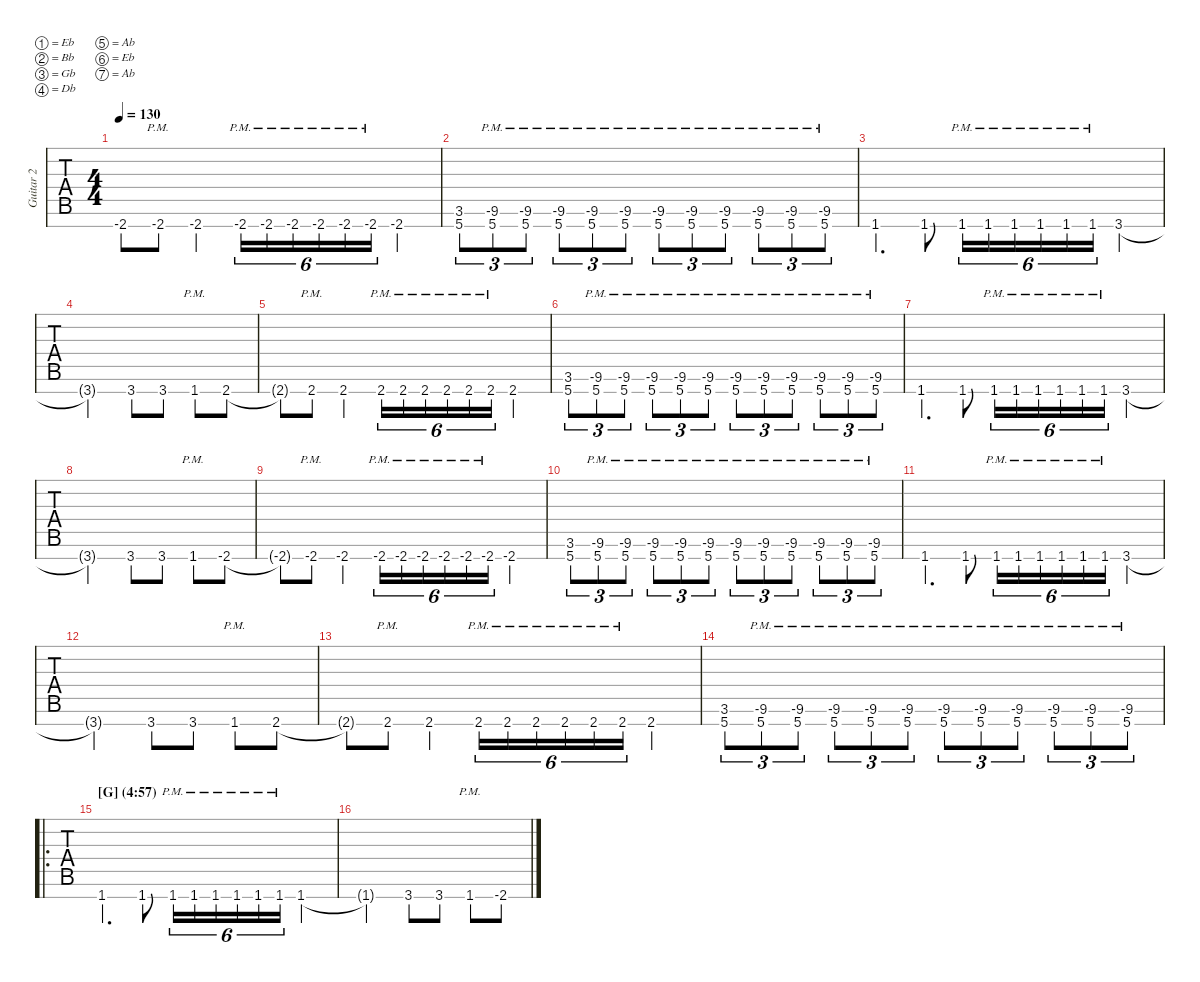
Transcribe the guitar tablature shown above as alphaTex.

\defaultSystemsLayout 4
\hideDynamics
\bracketExtendMode nobrackets
\multiTrackTrackNamePolicy allsystems
\firstSystemTrackNameMode fullname
\otherSystemsTrackNameMode fullname
\track ("Guitar 2" "Guitar 2") {instrument overdrivenguitar}
\staff {tabs}
\tuning (Eb4 Bb3 Gb3 Db3 Ab2 Eb2 Ab1)
\ts (4 4)
\tempo 130
\clef g2
\ks aminor
-2.7{t acc #}.8{dy mf} -2.7{pm acc #}.8 -2.7{acc #}.4 -2.7{pm acc #}.16{tu (6 4)} -2.7{pm acc #}.16{tu (6 4)} -2.7{pm acc #}.16{tu (6 4)} -2.7{pm acc #}.16{tu (6 4)} -2.7{pm acc #}.16{tu (6 4)} -2.7{pm acc #}.16{tu (6 4)} -2.7{acc #}.4 |
(5.7{acc #} 3.6{acc #}).8{tu (3 2)} (-9.6{pm acc #} 5.7{pm acc #}).8{tu (3 2)} (-9.6{pm acc #} 5.7{pm acc #}).8{tu (3 2)} (-9.6{pm acc #} 5.7{pm acc #}).8{tu (3 2)} (-9.6{pm acc #} 5.7{pm acc #}).8{tu (3 2)} (-9.6{pm acc #} 5.7{pm acc #}).8{tu (3 2)} (-9.6{pm acc #} 5.7{pm acc #}).8{tu (3 2)} (-9.6{pm acc #} 5.7{pm acc #}).8{tu (3 2)} (-9.6{pm acc #} 5.7{pm acc #}).8{tu (3 2)} (-9.6{pm acc #} 5.7{pm acc #}).8{tu (3 2)} (-9.6{pm acc #} 5.7{pm acc #}).8{tu (3 2)} (-9.6{pm acc #} 5.7{pm acc #}).8{tu (3 2)} |
1.7.4{d} 1.7.8 1.7{pm}.16{tu (6 4)} 1.7{pm}.16{tu (6 4)} 1.7{pm}.16{tu (6 4)} 1.7{pm}.16{tu (6 4)} 1.7{pm}.16{tu (6 4)} 1.7{pm}.16{tu (6 4)} 3.7.4 |
3.7{t}.2 3.7.8 3.7.8 1.7{pm}.8 2.7{acc #}.8 |
2.7{t acc #}.8 2.7{pm acc #}.8 2.7{acc #}.4 2.7{pm acc #}.16{tu (6 4)} 2.7{pm acc #}.16{tu (6 4)} 2.7{pm acc #}.16{tu (6 4)} 2.7{pm acc #}.16{tu (6 4)} 2.7{pm acc #}.16{tu (6 4)} 2.7{pm acc #}.16{tu (6 4)} 2.7{acc #}.4 |
(5.7{acc #} 3.6{acc #}).8{tu (3 2)} (-9.6{pm acc #} 5.7{pm acc #}).8{tu (3 2)} (-9.6{pm acc #} 5.7{pm acc #}).8{tu (3 2)} (-9.6{pm acc #} 5.7{pm acc #}).8{tu (3 2)} (-9.6{pm acc #} 5.7{pm acc #}).8{tu (3 2)} (-9.6{pm acc #} 5.7{pm acc #}).8{tu (3 2)} (-9.6{pm acc #} 5.7{pm acc #}).8{tu (3 2)} (-9.6{pm acc #} 5.7{pm acc #}).8{tu (3 2)} (-9.6{pm acc #} 5.7{pm acc #}).8{tu (3 2)} (-9.6{pm acc #} 5.7{pm acc #}).8{tu (3 2)} (-9.6{pm acc #} 5.7{pm acc #}).8{tu (3 2)} (-9.6{pm acc #} 5.7{pm acc #}).8{tu (3 2)} |
1.7.4{d} 1.7.8 1.7{pm}.16{tu (6 4)} 1.7{pm}.16{tu (6 4)} 1.7{pm}.16{tu (6 4)} 1.7{pm}.16{tu (6 4)} 1.7{pm}.16{tu (6 4)} 1.7{pm}.16{tu (6 4)} 3.7.4 |
3.7{t}.2 3.7.8 3.7.8 1.7{pm}.8 -2.7{acc #}.8 |
-2.7{t acc #}.8 -2.7{pm acc #}.8 -2.7{acc #}.4 -2.7{pm acc #}.16{tu (6 4)} -2.7{pm acc #}.16{tu (6 4)} -2.7{pm acc #}.16{tu (6 4)} -2.7{pm acc #}.16{tu (6 4)} -2.7{pm acc #}.16{tu (6 4)} -2.7{pm acc #}.16{tu (6 4)} -2.7{acc #}.4 |
(5.7{acc #} 3.6{acc #}).8{tu (3 2)} (-9.6{pm acc #} 5.7{pm acc #}).8{tu (3 2)} (-9.6{pm acc #} 5.7{pm acc #}).8{tu (3 2)} (-9.6{pm acc #} 5.7{pm acc #}).8{tu (3 2)} (-9.6{pm acc #} 5.7{pm acc #}).8{tu (3 2)} (-9.6{pm acc #} 5.7{pm acc #}).8{tu (3 2)} (-9.6{pm acc #} 5.7{pm acc #}).8{tu (3 2)} (-9.6{pm acc #} 5.7{pm acc #}).8{tu (3 2)} (-9.6{pm acc #} 5.7{pm acc #}).8{tu (3 2)} (-9.6{pm acc #} 5.7{pm acc #}).8{tu (3 2)} (-9.6{pm acc #} 5.7{pm acc #}).8{tu (3 2)} (-9.6{pm acc #} 5.7{pm acc #}).8{tu (3 2)} |
1.7.4{d} 1.7.8 1.7{pm}.16{tu (6 4)} 1.7{pm}.16{tu (6 4)} 1.7{pm}.16{tu (6 4)} 1.7{pm}.16{tu (6 4)} 1.7{pm}.16{tu (6 4)} 1.7{pm}.16{tu (6 4)} 3.7.4 |
3.7{t}.2 3.7.8 3.7.8 1.7{pm}.8 2.7{acc #}.8 |
2.7{t acc #}.8 2.7{pm acc #}.8 2.7{acc #}.4 2.7{pm acc #}.16{tu (6 4)} 2.7{pm acc #}.16{tu (6 4)} 2.7{pm acc #}.16{tu (6 4)} 2.7{pm acc #}.16{tu (6 4)} 2.7{pm acc #}.16{tu (6 4)} 2.7{pm acc #}.16{tu (6 4)} 2.7{acc #}.4 |
(5.7{acc #} 3.6{acc #}).8{tu (3 2)} (-9.6{pm acc #} 5.7{pm acc #}).8{tu (3 2)} (-9.6{pm acc #} 5.7{pm acc #}).8{tu (3 2)} (-9.6{pm acc #} 5.7{pm acc #}).8{tu (3 2)} (-9.6{pm acc #} 5.7{pm acc #}).8{tu (3 2)} (-9.6{pm acc #} 5.7{pm acc #}).8{tu (3 2)} (-9.6{pm acc #} 5.7{pm acc #}).8{tu (3 2)} (-9.6{pm acc #} 5.7{pm acc #}).8{tu (3 2)} (-9.6{pm acc #} 5.7{pm acc #}).8{tu (3 2)} (-9.6{pm acc #} 5.7{pm acc #}).8{tu (3 2)} (-9.6{pm acc #} 5.7{pm acc #}).8{tu (3 2)} (-9.6{pm acc #} 5.7{pm acc #}).8{tu (3 2)} |
\ro
\section ("G" "(4:57)")
1.7.4{d} 1.7.8 1.7{pm}.16{tu (6 4)} 1.7{pm}.16{tu (6 4)} 1.7{pm}.16{tu (6 4)} 1.7{pm}.16{tu (6 4)} 1.7{pm}.16{tu (6 4)} 1.7{pm}.16{tu (6 4)} 1.7.4 |
1.7{t}.2 3.7.8 3.7.8 1.7{pm}.8 -2.7{acc #}.8
